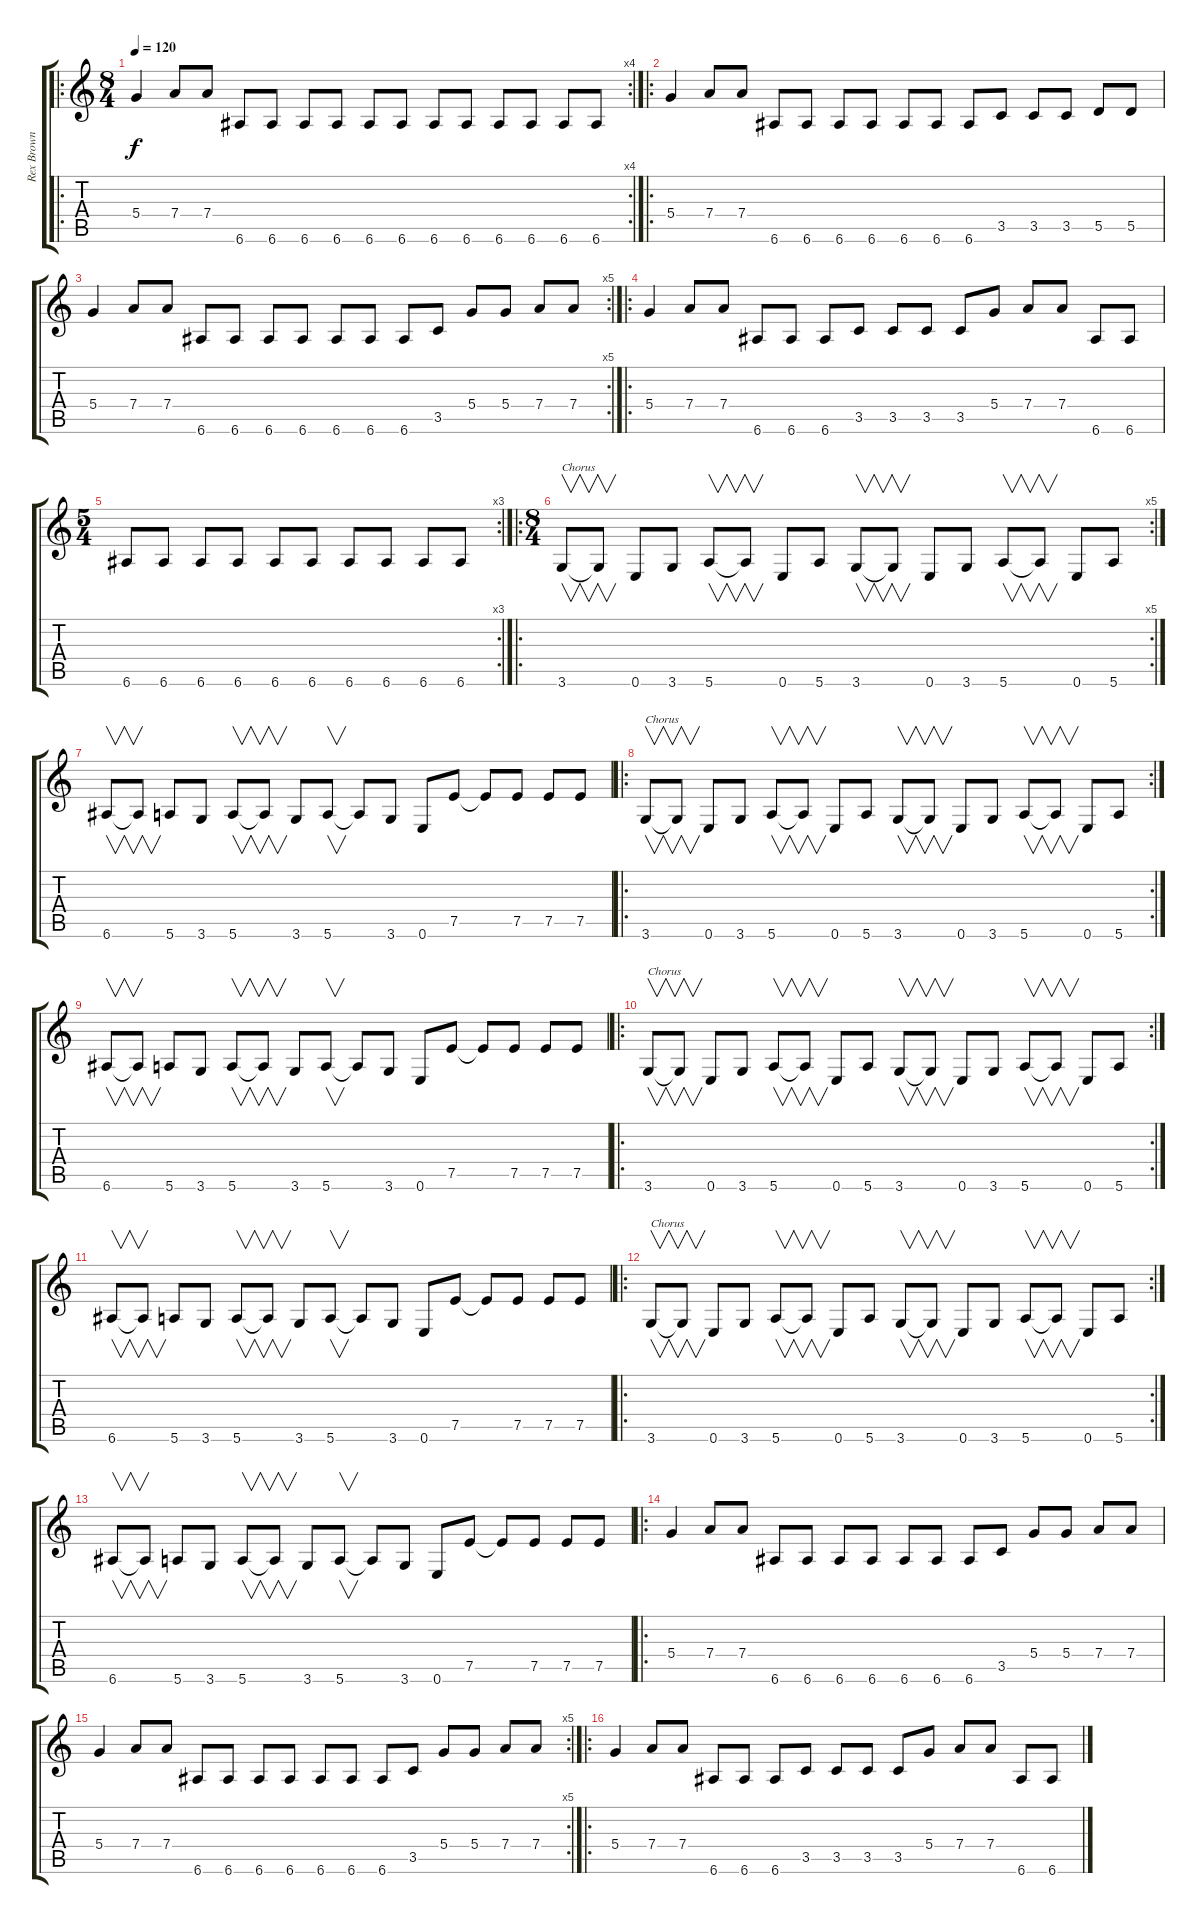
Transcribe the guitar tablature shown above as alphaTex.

\track ("Rex Brown" "Rex Brown") {instrument electricbassfinger}
\staff {score tabs}
\tuning (E4 B3 G3 D3 A2 E2) {hide}
\ro
\rc 4
\ts (8 4)
\tempo 120
\clef g2
\ks c
5.4.4{dy f instrument electricbassfinger} 7.4.8 7.4.8 6.6.8 6.6.8 6.6.8 6.6.8 6.6.8 6.6.8 6.6.8 6.6.8 6.6.8 6.6.8 6.6.8 6.6.8 |
\ro
5.4.4 7.4.8 7.4.8 6.6.8 6.6.8 6.6.8 6.6.8 6.6.8 6.6.8 6.6.8 3.5.8 3.5.8 3.5.8 5.5.8 5.5.8 |
\rc 5
5.4.4 7.4.8 7.4.8 6.6.8 6.6.8 6.6.8 6.6.8 6.6.8 6.6.8 6.6.8 3.5.8 5.4.8 5.4.8 7.4.8 7.4.8 |
\ro
5.4.4 7.4.8 7.4.8 6.6.8 6.6.8 6.6.8 3.5.8 3.5.8 3.5.8 3.5.8 5.4.8 7.4.8 7.4.8 6.6.8 6.6.8 |
\rc 3
\ts (5 4)
6.6.8 6.6.8 6.6.8 6.6.8 6.6.8 6.6.8 6.6.8 6.6.8 6.6.8 6.6.8 |
\ro
\rc 5
\ts (8 4)
3.6.8{v txt "Chorus"} 3.6{t}.8{v} 0.6.8 3.6.8 5.6.8{v} 5.6{t}.8{v} 0.6.8 5.6.8 3.6.8{v} 3.6{t}.8{v} 0.6.8 3.6.8 5.6.8{v} 5.6{t}.8{v} 0.6.8 5.6.8 |
6.6.8{v} 6.6{t}.8{v} 5.6.8 3.6.8 5.6.8{v} 5.6{t}.8{v} 3.6.8 5.6.8{v} 5.6{t}.8 3.6.8 0.6.8 7.5.8 7.5{t}.8 7.5.8 7.5.8 7.5.8 |
\ro
\rc 2
3.6.8{v txt "Chorus"} 3.6{t}.8{v} 0.6.8 3.6.8 5.6.8{v} 5.6{t}.8{v} 0.6.8 5.6.8 3.6.8{v} 3.6{t}.8{v} 0.6.8 3.6.8 5.6.8{v} 5.6{t}.8{v} 0.6.8 5.6.8 |
6.6.8{v} 6.6{t}.8{v} 5.6.8 3.6.8 5.6.8{v} 5.6{t}.8{v} 3.6.8 5.6.8{v} 5.6{t}.8 3.6.8 0.6.8 7.5.8 7.5{t}.8 7.5.8 7.5.8 7.5.8 |
\ro
\rc 2
3.6.8{v txt "Chorus"} 3.6{t}.8{v} 0.6.8 3.6.8 5.6.8{v} 5.6{t}.8{v} 0.6.8 5.6.8 3.6.8{v} 3.6{t}.8{v} 0.6.8 3.6.8 5.6.8{v} 5.6{t}.8{v} 0.6.8 5.6.8 |
6.6.8{v} 6.6{t}.8{v} 5.6.8 3.6.8 5.6.8{v} 5.6{t}.8{v} 3.6.8 5.6.8{v} 5.6{t}.8 3.6.8 0.6.8 7.5.8 7.5{t}.8 7.5.8 7.5.8 7.5.8 |
\ro
\rc 2
3.6.8{v txt "Chorus"} 3.6{t}.8{v} 0.6.8 3.6.8 5.6.8{v} 5.6{t}.8{v} 0.6.8 5.6.8 3.6.8{v} 3.6{t}.8{v} 0.6.8 3.6.8 5.6.8{v} 5.6{t}.8{v} 0.6.8 5.6.8 |
6.6.8{v} 6.6{t}.8{v} 5.6.8 3.6.8 5.6.8{v} 5.6{t}.8{v} 3.6.8 5.6.8{v} 5.6{t}.8 3.6.8 0.6.8 7.5.8 7.5{t}.8 7.5.8 7.5.8 7.5.8 |
\ro
5.4.4 7.4.8 7.4.8 6.6.8 6.6.8 6.6.8 6.6.8 6.6.8 6.6.8 6.6.8 3.5.8 5.4.8 5.4.8 7.4.8 7.4.8 |
\rc 5
5.4.4 7.4.8 7.4.8 6.6.8 6.6.8 6.6.8 6.6.8 6.6.8 6.6.8 6.6.8 3.5.8 5.4.8 5.4.8 7.4.8 7.4.8 |
\ro
5.4.4 7.4.8 7.4.8 6.6.8 6.6.8 6.6.8 3.5.8 3.5.8 3.5.8 3.5.8 5.4.8 7.4.8 7.4.8 6.6.8 6.6.8
